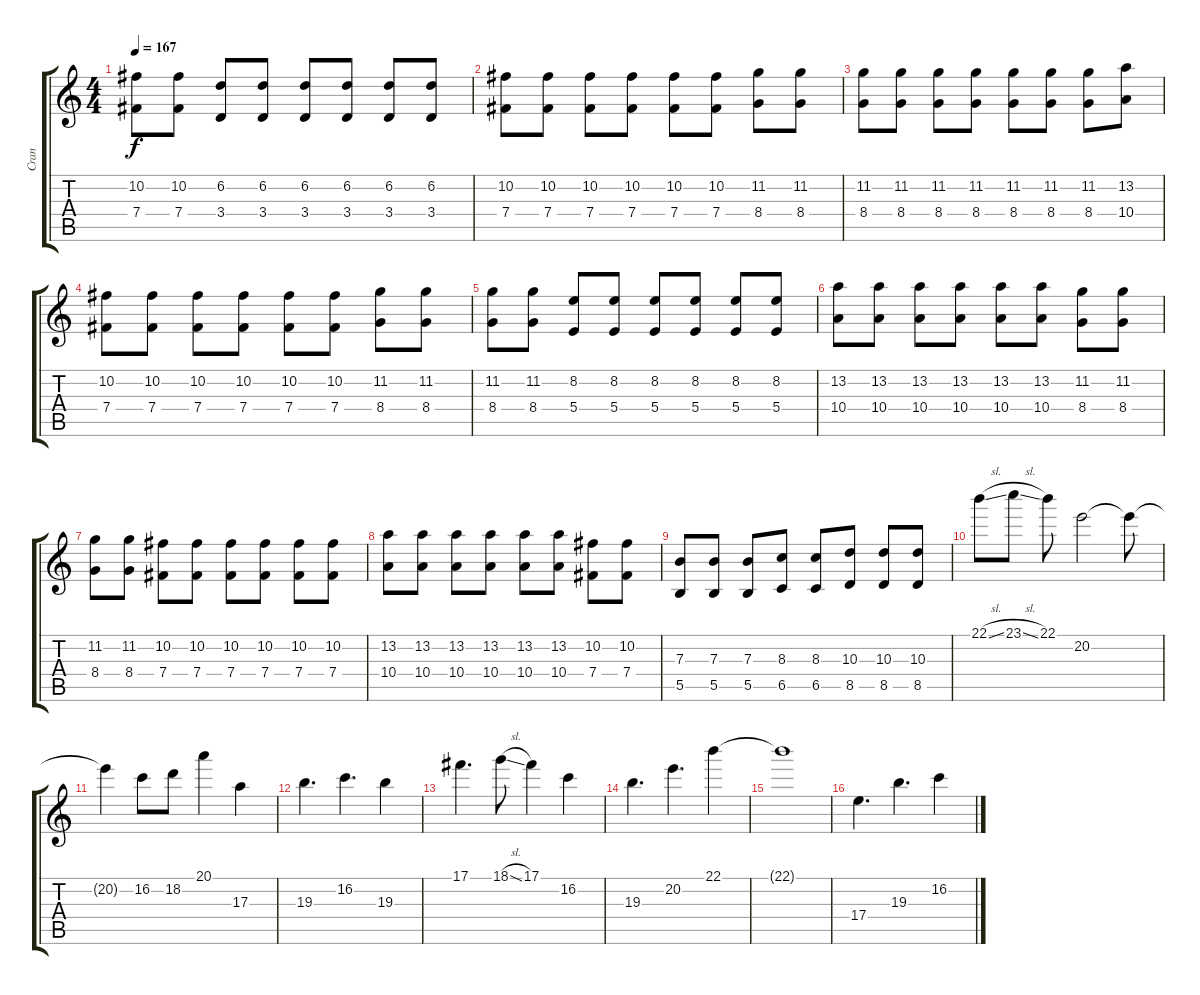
\track ("Cran" "Cran") {instrument distortionguitar}
\staff {score tabs}
\tuning (Db4 Ab3 E3 B2 Gb2 B1) {hide}
\ts (4 4)
\tempo 167
\clef g2
\ks c
(10.2 7.4).8{dy f} (10.2 7.4).8 (6.2 3.4).8 (6.2 3.4).8 (6.2 3.4).8 (6.2 3.4).8 (6.2 3.4).8 (6.2 3.4).8 |
(10.2 7.4).8 (10.2 7.4).8 (10.2 7.4).8 (10.2 7.4).8 (10.2 7.4).8 (10.2 7.4).8 (11.2 8.4).8 (11.2 8.4).8 |
(11.2 8.4).8 (11.2 8.4).8 (11.2 8.4).8 (11.2 8.4).8 (11.2 8.4).8 (11.2 8.4).8 (11.2 8.4).8 (13.2 10.4).8 |
(10.2 7.4).8 (10.2 7.4).8 (10.2 7.4).8 (10.2 7.4).8 (10.2 7.4).8 (10.2 7.4).8 (11.2 8.4).8 (11.2 8.4).8 |
(11.2 8.4).8 (11.2 8.4).8 (8.2 5.4).8 (8.2 5.4).8 (8.2 5.4).8 (8.2 5.4).8 (8.2 5.4).8 (8.2 5.4).8 |
(13.2 10.4).8 (13.2 10.4).8 (13.2 10.4).8 (13.2 10.4).8 (13.2 10.4).8 (13.2 10.4).8 (11.2 8.4).8 (11.2 8.4).8 |
(11.2 8.4).8 (11.2 8.4).8 (10.2 7.4).8 (10.2 7.4).8 (10.2 7.4).8 (10.2 7.4).8 (10.2 7.4).8 (10.2 7.4).8 |
(13.2 10.4).8 (13.2 10.4).8 (13.2 10.4).8 (13.2 10.4).8 (13.2 10.4).8 (13.2 10.4).8 (10.2 7.4).8 (10.2 7.4).8 |
(7.3 5.5).8 (7.3 5.5).8 (7.3 5.5).8 (8.3 6.5).8 (8.3 6.5).8 (10.3 8.5).8 (10.3 8.5).8 (10.3 8.5).8 |
22.1{sl}.8 23.1{sl}.8 22.1.8 20.2.2 20.2{t}.8 |
20.2{t}.4 16.2.8 18.2.8 20.1.4 17.3.4 |
19.3.4{d} 16.2.4{d} 19.3.4 |
17.1.4{d} 18.1{sl}.8 17.1.4 16.2.4 |
19.3.4{d} 20.2.4{d} 22.1.4 |
22.1{t}.1 |
17.4.4{d} 19.3.4{d} 16.2.4
